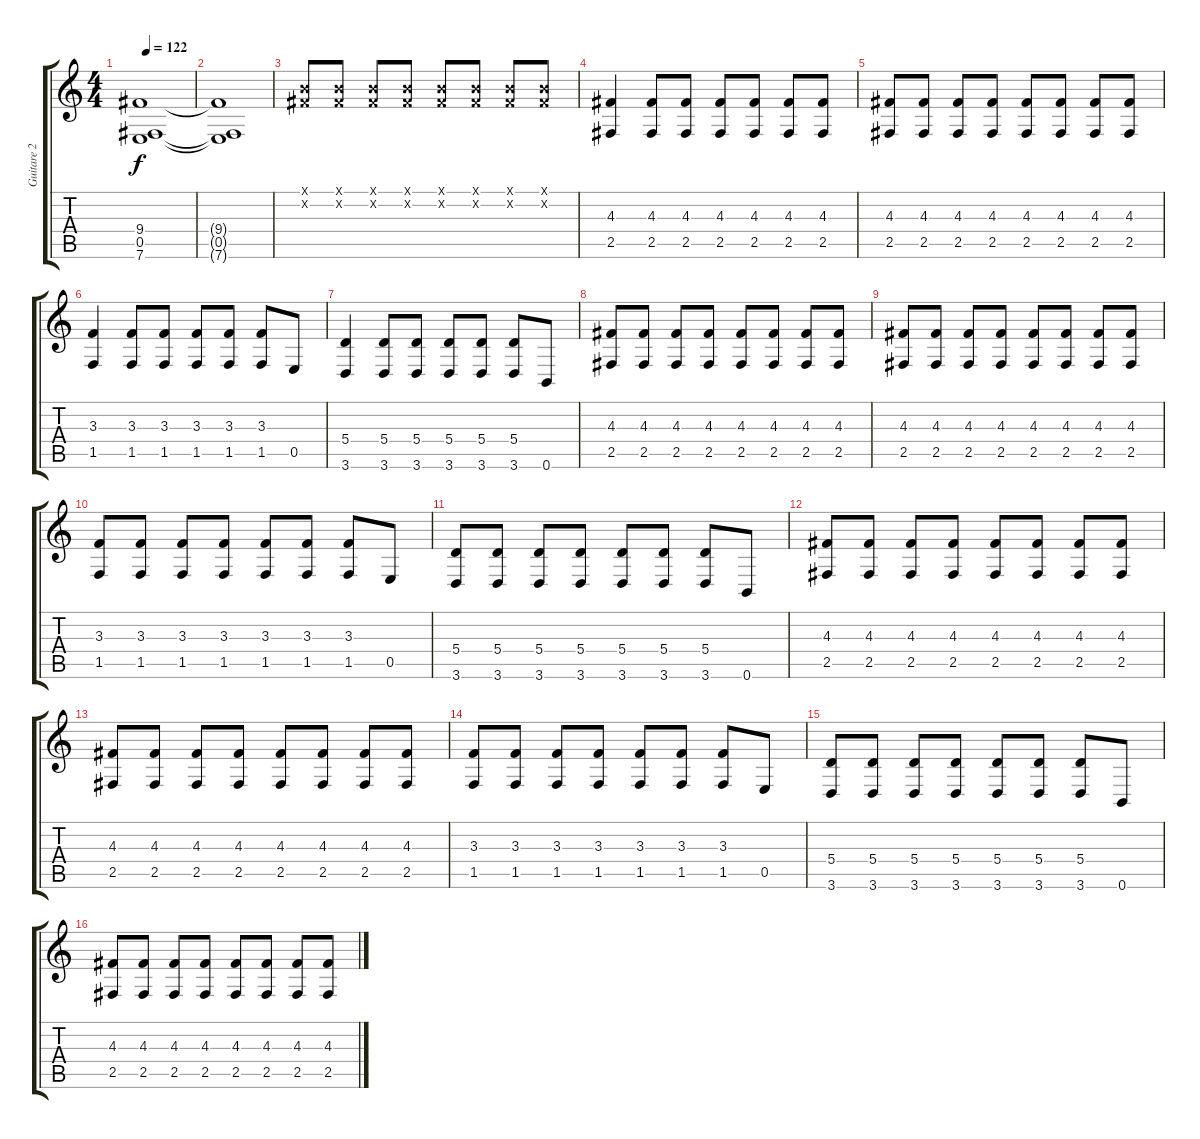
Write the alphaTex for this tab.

\track ("Guitare 2" "Guitare 2") {instrument distortionguitar}
\staff {score tabs}
\tuning (B3 Gb3 D3 A2 E2 B1) {hide}
\ts (4 4)
\tempo 122
\clef g2
\ks c
(9.4{t} 0.5{t} 7.6{t}).1{dy f} |
(9.4{t} 0.5{t} 7.6{t}).1 |
(0.1{x} 0.2{x}).8 (0.1{x} 0.2{x}).8 (0.1{x} 0.2{x}).8 (0.1{x} 0.2{x}).8 (0.1{x} 0.2{x}).8 (0.1{x} 0.2{x}).8 (0.1{x} 0.2{x}).8 (0.1{x} 0.2{x}).8 |
(4.3 2.5).4 (4.3 2.5).8 (4.3 2.5).8 (4.3 2.5).8 (4.3 2.5).8 (4.3 2.5).8 (4.3 2.5).8 |
(4.3 2.5).8 (4.3 2.5).8 (4.3 2.5).8 (4.3 2.5).8 (4.3 2.5).8 (4.3 2.5).8 (4.3 2.5).8 (4.3 2.5).8 |
(3.3 1.5).4 (3.3 1.5).8 (3.3 1.5).8 (3.3 1.5).8 (3.3 1.5).8 (3.3 1.5).8 0.5.8 |
(5.4 3.6).4 (5.4 3.6).8 (5.4 3.6).8 (5.4 3.6).8 (5.4 3.6).8 (5.4 3.6).8 0.6.8 |
(4.3 2.5).8 (4.3 2.5).8 (4.3 2.5).8 (4.3 2.5).8 (4.3 2.5).8 (4.3 2.5).8 (4.3 2.5).8 (4.3 2.5).8 |
(4.3 2.5).8 (4.3 2.5).8 (4.3 2.5).8 (4.3 2.5).8 (4.3 2.5).8 (4.3 2.5).8 (4.3 2.5).8 (4.3 2.5).8 |
(3.3 1.5).8 (3.3 1.5).8 (3.3 1.5).8 (3.3 1.5).8 (3.3 1.5).8 (3.3 1.5).8 (3.3 1.5).8 0.5.8 |
(5.4 3.6).8 (5.4 3.6).8 (5.4 3.6).8 (5.4 3.6).8 (5.4 3.6).8 (5.4 3.6).8 (5.4 3.6).8 0.6.8 |
(4.3 2.5).8 (4.3 2.5).8 (4.3 2.5).8 (4.3 2.5).8 (4.3 2.5).8 (4.3 2.5).8 (4.3 2.5).8 (4.3 2.5).8 |
(4.3 2.5).8 (4.3 2.5).8 (4.3 2.5).8 (4.3 2.5).8 (4.3 2.5).8 (4.3 2.5).8 (4.3 2.5).8 (4.3 2.5).8 |
(3.3 1.5).8 (3.3 1.5).8 (3.3 1.5).8 (3.3 1.5).8 (3.3 1.5).8 (3.3 1.5).8 (3.3 1.5).8 0.5.8 |
(5.4 3.6).8 (5.4 3.6).8 (5.4 3.6).8 (5.4 3.6).8 (5.4 3.6).8 (5.4 3.6).8 (5.4 3.6).8 0.6.8 |
(4.3 2.5).8 (4.3 2.5).8 (4.3 2.5).8 (4.3 2.5).8 (4.3 2.5).8 (4.3 2.5).8 (4.3 2.5).8 (4.3 2.5).8
